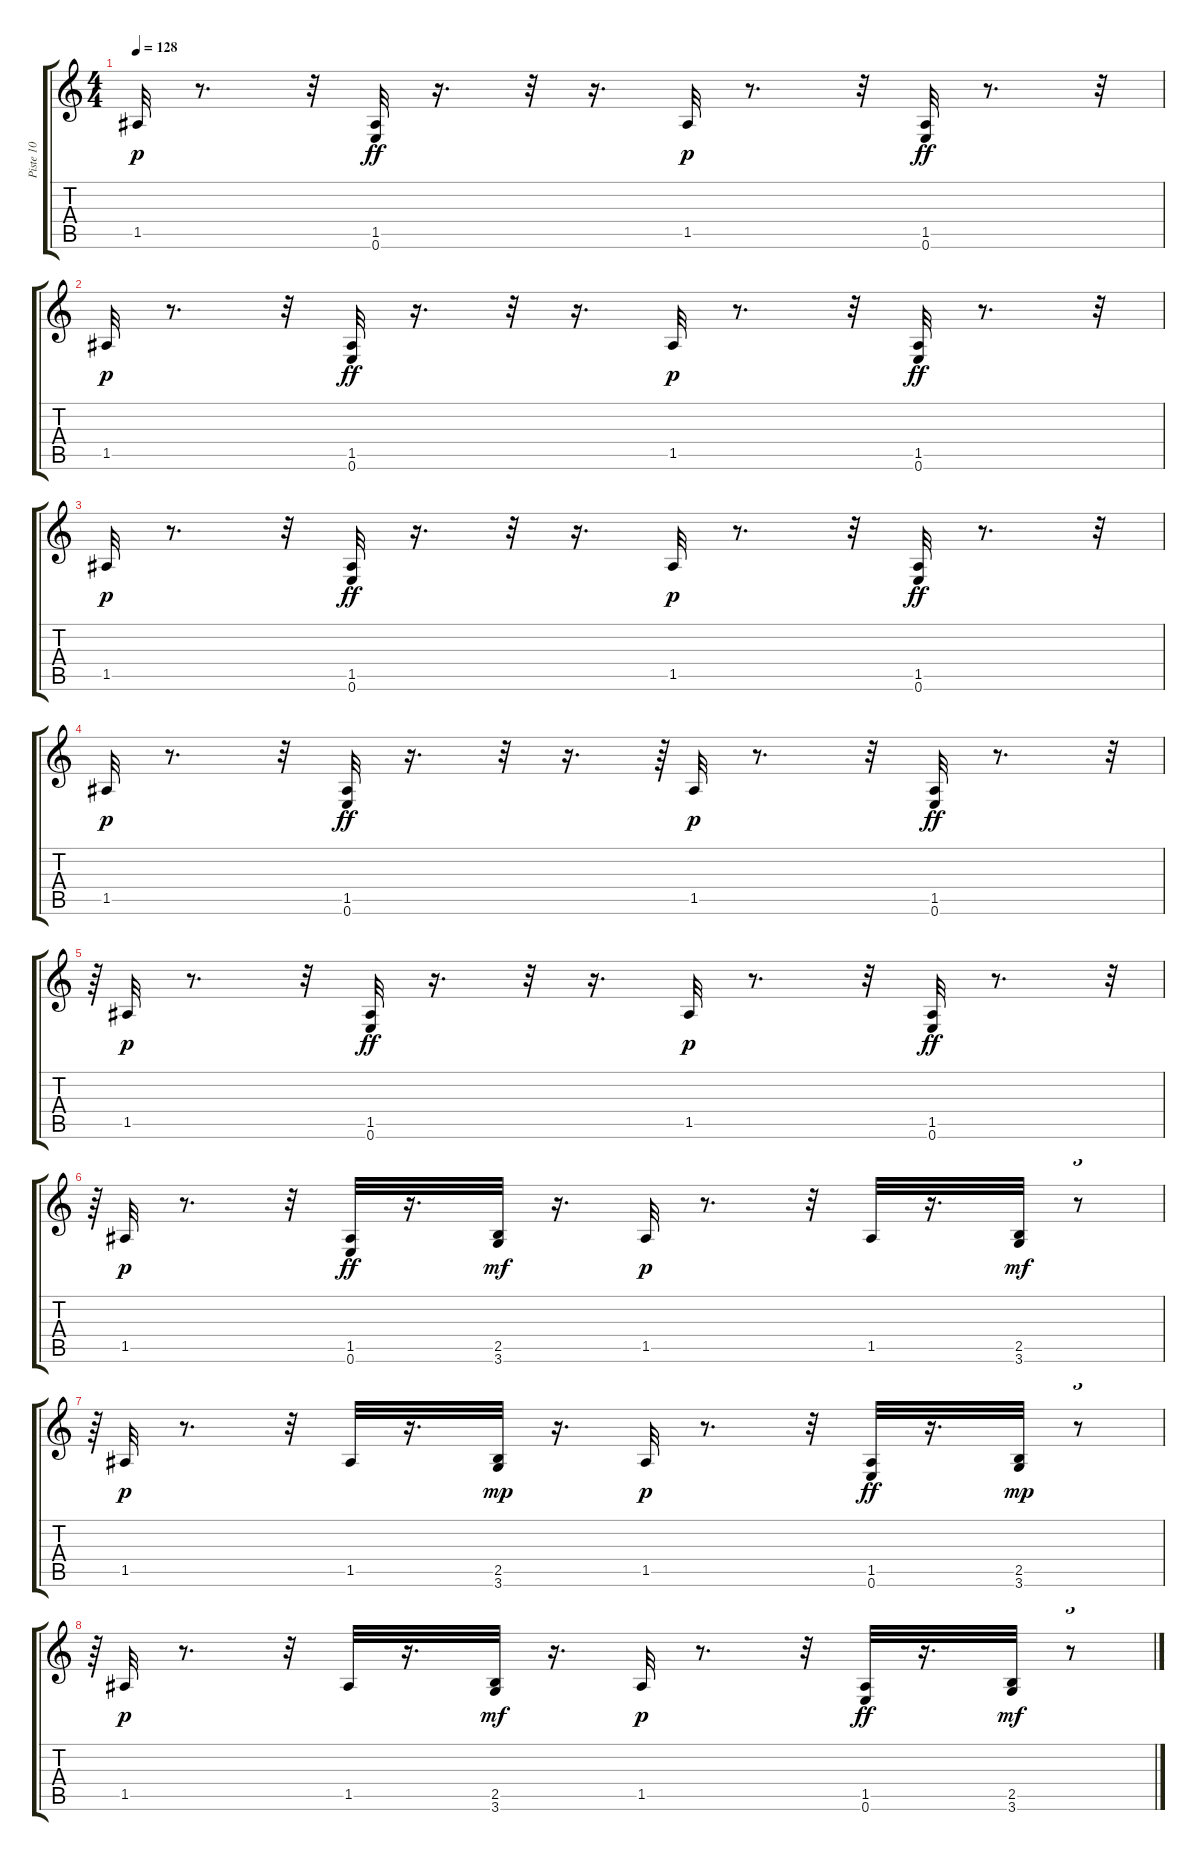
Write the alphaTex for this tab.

\track ("Piste 10" "Piste 10") {instrument acousticguitarsteel}
\staff {score tabs}
\tuning (E4 B3 G3 D3 A2 E2) {hide}
\ts (4 4)
\tempo 128
\clef g2
\ks c
1.5.32{dy p} r.8{d} r.32 (1.5 0.6).32{dy ff} r.16{d} r.32 r.16{d} 1.5.32{dy p} r.8{d} r.32 (1.5 0.6).32{dy ff} r.8{d} r.32 |
1.5.32{dy p} r.8{d} r.32 (1.5 0.6).32{dy ff} r.16{d} r.32 r.16{d} 1.5.32{dy p} r.8{d} r.32 (1.5 0.6).32{dy ff} r.8{d} r.32 |
1.5.32{dy p} r.8{d} r.32 (1.5 0.6).32{dy ff} r.16{d} r.32 r.16{d} 1.5.32{dy p} r.8{d} r.32 (1.5 0.6).32{dy ff} r.8{d} r.32 |
1.5.32{dy p} r.8{d} r.32 (1.5 0.6).32{dy ff} r.16{d} r.32 r.16{d} r.64{tu (3 2)} 1.5.32{dy p} r.8{d} r.32 (1.5 0.6).32{dy ff} r.8{d} r.32{tu (3 2)} |
r.64{tu (3 2)} 1.5.32{dy p} r.8{d} r.32 (1.5 0.6).32{dy ff} r.16{d} r.32 r.16{d} 1.5.32{dy p} r.8{d} r.32 (1.5 0.6).32{dy ff} r.8{d} r.32{tu (3 2)} |
r.64{tu (3 2)} 1.5.32{dy p} r.8{d} r.32 (1.5 0.6).32{dy ff} r.16{d} (2.5 3.6).32{dy mf} r.16{d} 1.5.32{dy p} r.8{d} r.32 1.5.32 r.16{d} (2.5 3.6).32{dy mf} r.8{tu (3 2)} |
r.64{tu (3 2)} 1.5.32{dy p} r.8{d} r.32 1.5.32 r.16{d} (2.5 3.6).32{dy mp} r.16{d} 1.5.32{dy p} r.8{d} r.32 (1.5 0.6).32{dy ff} r.16{d} (2.5 3.6).32{dy mp} r.8{tu (3 2)} |
r.64{tu (3 2)} 1.5.32{dy p} r.8{d} r.32 1.5.32 r.16{d} (2.5 3.6).32{dy mf} r.16{d} 1.5.32{dy p} r.8{d} r.32 (1.5 0.6).32{dy ff} r.16{d} (2.5 3.6).32{dy mf} r.8{tu (3 2)}
